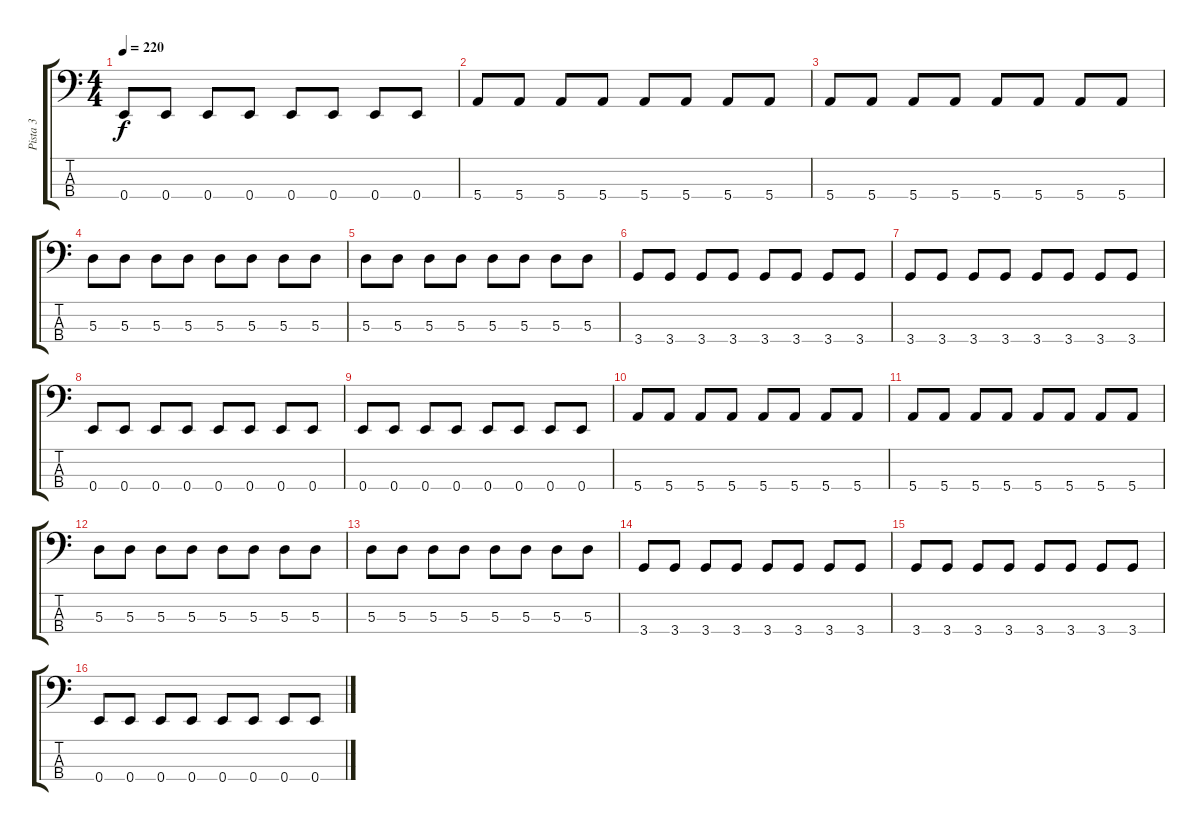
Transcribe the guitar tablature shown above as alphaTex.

\track ("Pista 3" "Pista 3") {instrument electricbassfinger}
\staff {score tabs}
\tuning (G2 D2 A1 E1) {hide}
\ts (4 4)
\tempo 220
\clef f4
\ks c
0.4.8{dy f} 0.4.8 0.4.8 0.4.8 0.4.8 0.4.8 0.4.8 0.4.8 |
5.4.8 5.4.8 5.4.8 5.4.8 5.4.8 5.4.8 5.4.8 5.4.8 |
5.4.8 5.4.8 5.4.8 5.4.8 5.4.8 5.4.8 5.4.8 5.4.8 |
5.3.8 5.3.8 5.3.8 5.3.8 5.3.8 5.3.8 5.3.8 5.3.8 |
5.3.8 5.3.8 5.3.8 5.3.8 5.3.8 5.3.8 5.3.8 5.3.8 |
3.4.8 3.4.8 3.4.8 3.4.8 3.4.8 3.4.8 3.4.8 3.4.8 |
3.4.8 3.4.8 3.4.8 3.4.8 3.4.8 3.4.8 3.4.8 3.4.8 |
0.4.8 0.4.8 0.4.8 0.4.8 0.4.8 0.4.8 0.4.8 0.4.8 |
0.4.8 0.4.8 0.4.8 0.4.8 0.4.8 0.4.8 0.4.8 0.4.8 |
5.4.8 5.4.8 5.4.8 5.4.8 5.4.8 5.4.8 5.4.8 5.4.8 |
5.4.8 5.4.8 5.4.8 5.4.8 5.4.8 5.4.8 5.4.8 5.4.8 |
5.3.8 5.3.8 5.3.8 5.3.8 5.3.8 5.3.8 5.3.8 5.3.8 |
5.3.8 5.3.8 5.3.8 5.3.8 5.3.8 5.3.8 5.3.8 5.3.8 |
3.4.8 3.4.8 3.4.8 3.4.8 3.4.8 3.4.8 3.4.8 3.4.8 |
3.4.8 3.4.8 3.4.8 3.4.8 3.4.8 3.4.8 3.4.8 3.4.8 |
0.4.8 0.4.8 0.4.8 0.4.8 0.4.8 0.4.8 0.4.8 0.4.8
